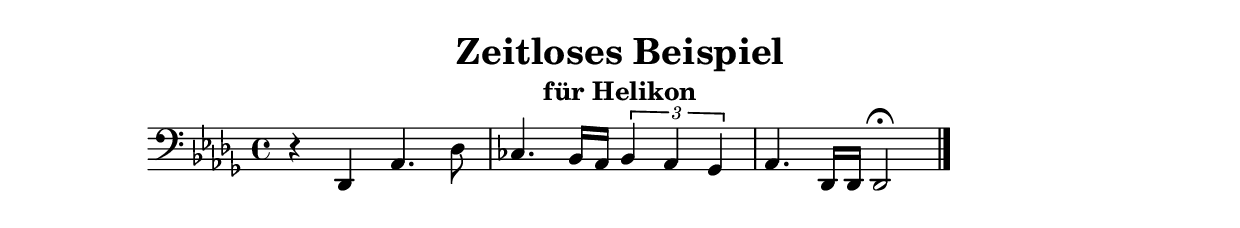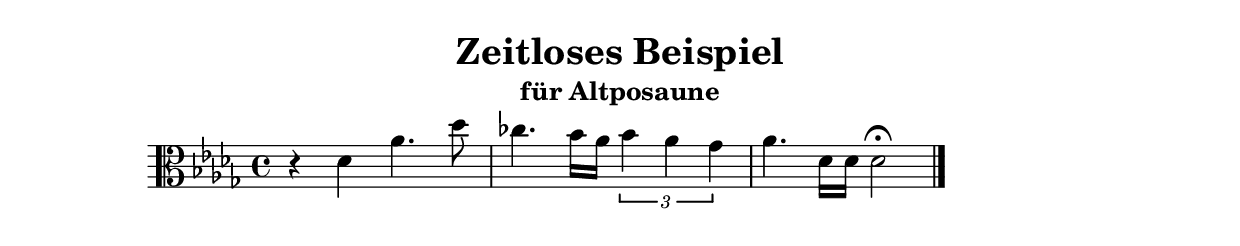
\version "2.20.0"
\language "deutsch"
\pointAndClickOff
\paper {
  top-margin = 10
}
\header {
  title = "Zeitloses Beispiel"
  subtitle = "für Helikon"
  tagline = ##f
}
Melodie = \relative c {
  \time 4/4
  \key des \major
  r4 des,4 as'4. des8 | ces4. b16 as \tuplet 3/2 { b4  as ges } | as4. des,16 des des2 \fermata \bar "|."
}

\book {
  \bookOutputName "trombone"
  \score {
    \new Staff \relative {
      \clef "alto"
      \transpose c, c' \Melodie
    }}
  \header {
    subtitle = "für Altposaune"
  }
}

\book {
  \bookOutputName "helicon"
  \score {
    \new Staff \relative {
      \clef "bass"
      \Melodie
  }}
  \header {
    subtitle = "für Helikon"
  }
}
